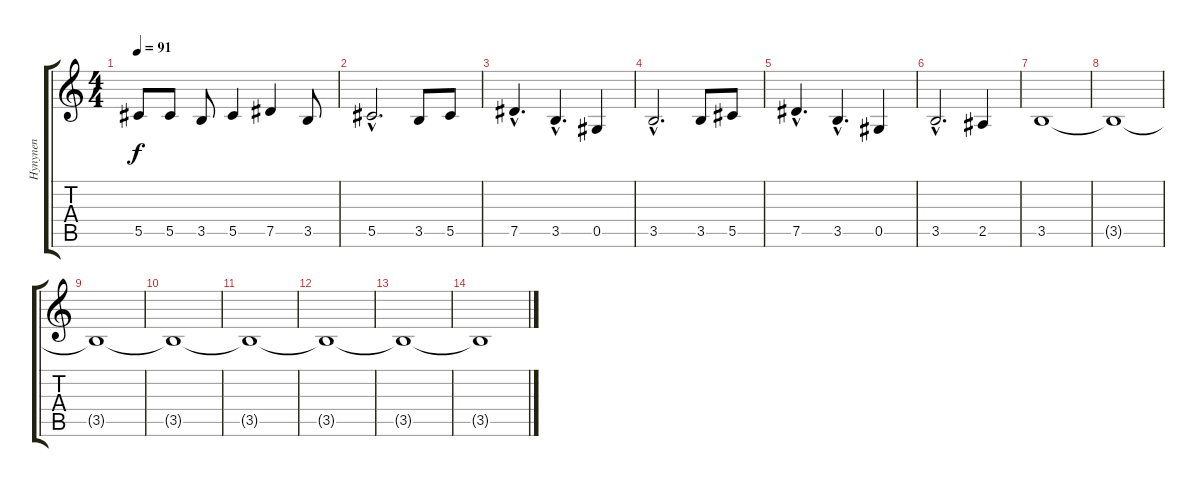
\track ("Hynynen" "Hynynen") {instrument distortionguitar}
\staff {score tabs}
\tuning (Eb4 Bb3 Gb3 Db3 Ab2 Db2) {hide}
\ts (4 4)
\tempo 91
\clef g2
\ks c
5.5.8{dy f} 5.5.8 3.5.8 5.5.4 7.5.4 3.5.8 |
5.5{hac}.2{d} 3.5.8 5.5.8 |
7.5{hac}.4{d} 3.5{hac}.4{d} 0.5.4 |
3.5{hac}.2{d} 3.5.8 5.5.8 |
7.5{hac}.4{d} 3.5{hac}.4{d} 0.5.4 |
3.5{hac}.2{d} 2.5.4 |
3.5.1{volume 4} |
3.5{t}.1 |
3.5{t}.1 |
3.5{t}.1 |
3.5{t}.1{volume 0} |
3.5{t}.1 |
3.5{t}.1 |
3.5{t}.1
